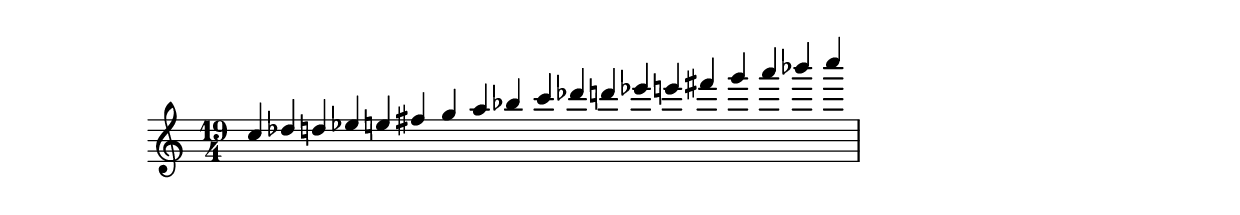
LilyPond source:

\version "2.18.2" \score { \new Staff << \new Voice { \set midiInstrument = #"piano" \voiceOne
 \key c \major \time 19/4
\override Voice.TextScript.font-size = #-4
 { c'' des'' d'' ees'' e'' fis'' g'' a'' bes'' c''' des''' d''' ees''' e''' fis''' g''' a''' bes''' c''''  } 
 } >> \layout { } \midi { \context { \Staff \remove "Staff_performer" }
\context { \Voice \consists "Staff_performer" } \tempo 2 = 60 } }
\paper{oddHeaderMarkup = ##f oddFooterMarkup = ##f}
